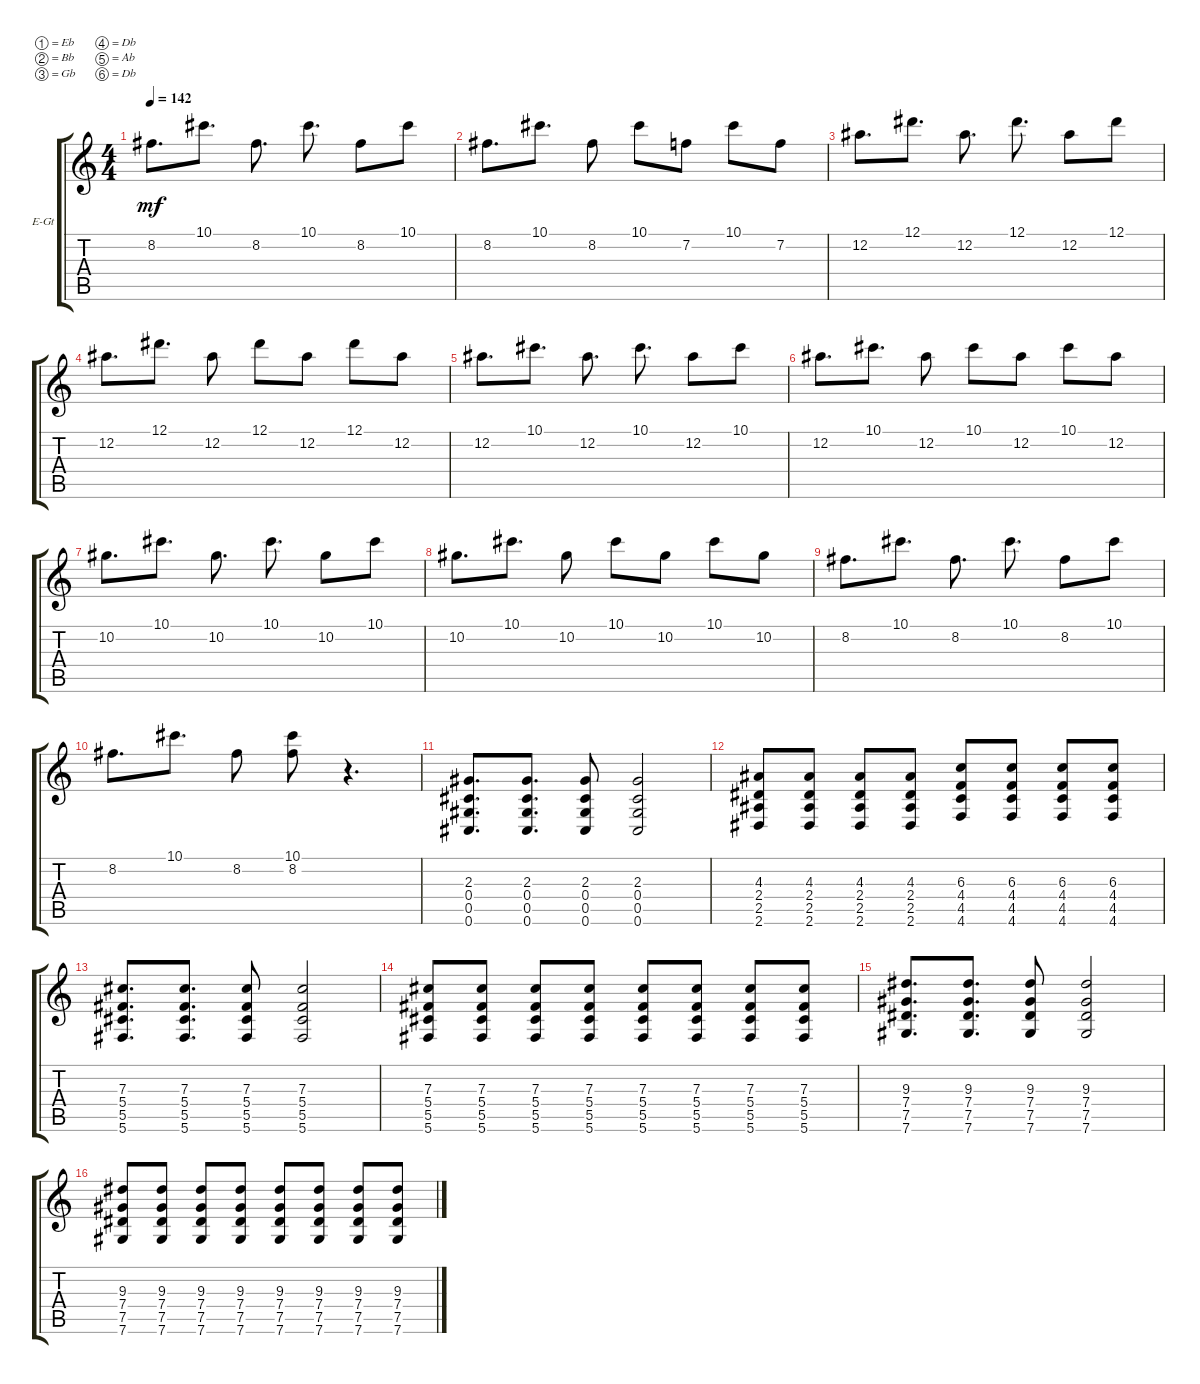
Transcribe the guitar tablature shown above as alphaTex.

\bracketExtendMode groupsimilarinstruments
\firstSystemTrackNameOrientation horizontal
\otherSystemsTrackNameOrientation horizontal
\track ("Electric Guitar" "E-Gt") {instrument overdrivenguitar}
\staff {score tabs}
\tuning (Eb4 Bb3 Gb3 Db3 Ab2 Db2)
\ts (4 4)
\tempo 142
\clef g2
\ks c
8.2.8{d dy mf} 10.1.8{d} 8.2.8{d} 10.1.8{d} 8.2.8 10.1.8 |
8.2.8{d} 10.1.8{d} 8.2.8 10.1.8 7.2.8 10.1.8 7.2.8 |
12.2.8{d} 12.1.8{d} 12.2.8{d} 12.1.8{d} 12.2.8 12.1.8 |
12.2.8{d} 12.1.8{d} 12.2.8 12.1.8 12.2.8 12.1.8 12.2.8 |
12.2.8{d} 10.1.8{d} 12.2.8{d} 10.1.8{d} 12.2.8 10.1.8 |
12.2.8{d} 10.1.8{d} 12.2.8 10.1.8 12.2.8 10.1.8 12.2.8 |
10.2.8{d} 10.1.8{d} 10.2.8{d} 10.1.8{d} 10.2.8 10.1.8 |
10.2.8{d} 10.1.8{d} 10.2.8 10.1.8 10.2.8 10.1.8 10.2.8 |
8.2.8{d} 10.1.8{d} 8.2.8{d} 10.1.8{d} 8.2.8 10.1.8 |
8.2.8{d} 10.1.8{d} 8.2.8 (10.1 8.2).8 r.4{d} |
(2.3 0.4 0.5 0.6).8{d} (2.3 0.4 0.5 0.6).8{d} (2.3 0.4 0.5 0.6).8 (2.3 0.4 0.5 0.6).2 |
(4.3 2.4 2.5 2.6).8 (4.3 2.4 2.5 2.6).8 (4.3 2.4 2.5 2.6).8 (4.3 2.4 2.5 2.6).8 (6.3 4.4 4.5 4.6).8 (6.3 4.4 4.5 4.6).8 (6.3 4.4 4.5 4.6).8 (6.3 4.4 4.5 4.6).8 |
(7.3 5.4 5.5 5.6).8{d} (7.3 5.4 5.5 5.6).8{d} (7.3 5.4 5.5 5.6).8 (7.3 5.4 5.5 5.6).2 |
(7.3 5.4 5.5 5.6).8 (7.3 5.4 5.5 5.6).8 (7.3 5.4 5.5 5.6).8 (7.3 5.4 5.5 5.6).8 (7.3 5.4 5.5 5.6).8 (7.3 5.4 5.5 5.6).8 (7.3 5.4 5.5 5.6).8 (7.3 5.4 5.5 5.6).8 |
(9.3 7.4 7.5 7.6).8{d} (9.3 7.4 7.5 7.6).8{d} (9.3 7.4 7.5 7.6).8 (9.3 7.4 7.5 7.6).2 |
(9.3 7.4 7.5 7.6).8 (9.3 7.4 7.5 7.6).8 (9.3 7.4 7.5 7.6).8 (9.3 7.4 7.5 7.6).8 (9.3 7.4 7.5 7.6).8 (9.3 7.4 7.5 7.6).8 (9.3 7.4 7.5 7.6).8 (9.3 7.4 7.5 7.6).8
